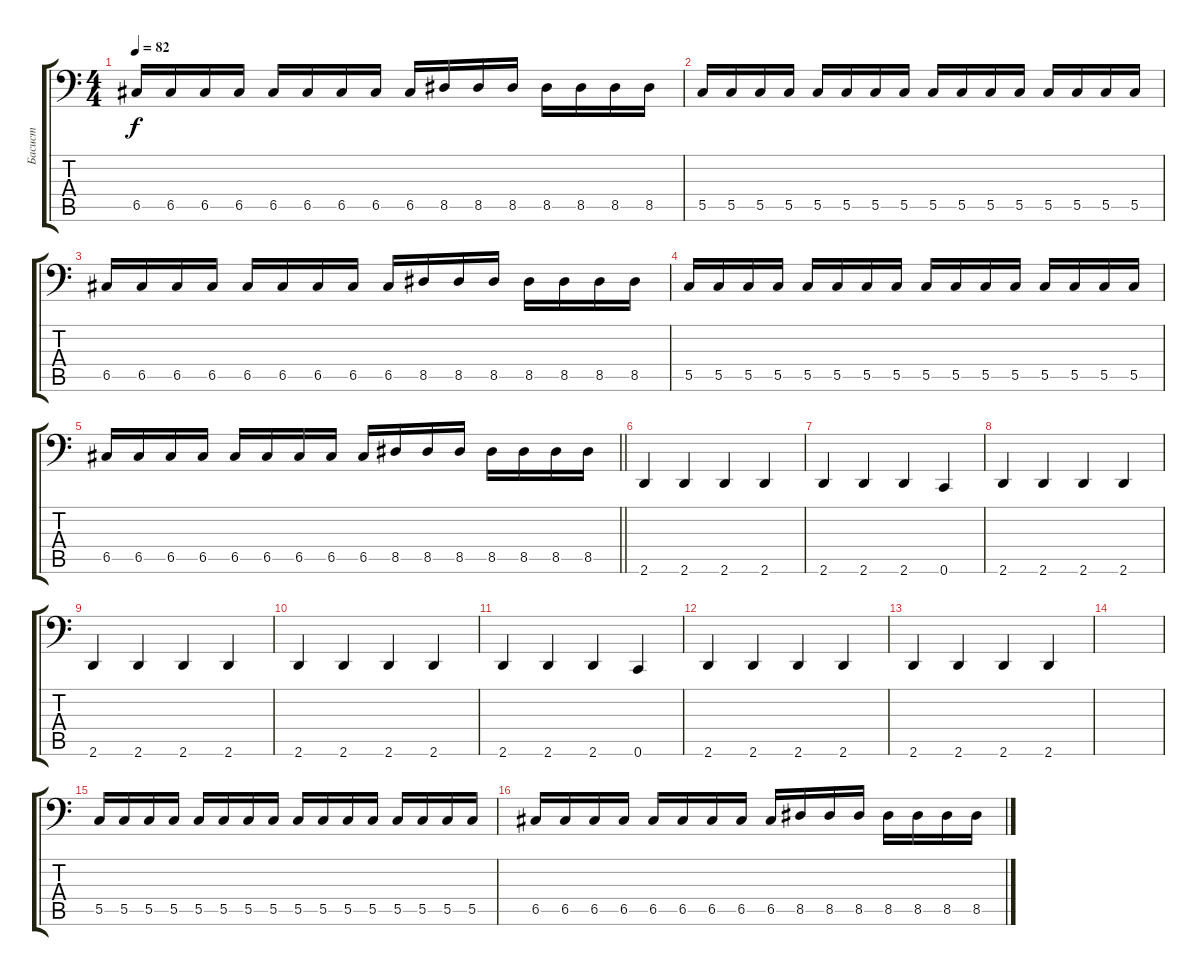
\track ("Басист" "Басист") {instrument electricbassfinger}
\staff {score tabs}
\tuning (E4 B3 G3 C2 G1 C1) {hide}
\ts (4 4)
\tempo 82
\clef f4
\ks c
6.5.16{dy f} 6.5.16 6.5.16 6.5.16 6.5.16 6.5.16 6.5.16 6.5.16 6.5.16 8.5.16 8.5.16 8.5.16 8.5.16 8.5.16 8.5.16 8.5.16 |
5.5.16 5.5.16 5.5.16 5.5.16 5.5.16 5.5.16 5.5.16 5.5.16 5.5.16 5.5.16 5.5.16 5.5.16 5.5.16 5.5.16 5.5.16 5.5.16 |
6.5.16 6.5.16 6.5.16 6.5.16 6.5.16 6.5.16 6.5.16 6.5.16 6.5.16 8.5.16 8.5.16 8.5.16 8.5.16 8.5.16 8.5.16 8.5.16 |
5.5.16 5.5.16 5.5.16 5.5.16 5.5.16 5.5.16 5.5.16 5.5.16 5.5.16 5.5.16 5.5.16 5.5.16 5.5.16 5.5.16 5.5.16 5.5.16 |
\barLineRight lightlight
6.5.16 6.5.16 6.5.16 6.5.16 6.5.16 6.5.16 6.5.16 6.5.16 6.5.16 8.5.16 8.5.16 8.5.16 8.5.16 8.5.16 8.5.16 8.5.16 |
2.6.4 2.6.4 2.6.4 2.6.4 |
2.6.4 2.6.4 2.6.4 0.6.4 |
2.6.4 2.6.4 2.6.4 2.6.4 |
2.6.4 2.6.4 2.6.4 2.6.4 |
2.6.4 2.6.4 2.6.4 2.6.4 |
2.6.4 2.6.4 2.6.4 0.6.4 |
2.6.4 2.6.4 2.6.4 2.6.4 |
2.6.4 2.6.4 2.6.4 2.6.4 |
|
5.5.16 5.5.16 5.5.16 5.5.16 5.5.16 5.5.16 5.5.16 5.5.16 5.5.16 5.5.16 5.5.16 5.5.16 5.5.16 5.5.16 5.5.16 5.5.16 |
6.5.16 6.5.16 6.5.16 6.5.16 6.5.16 6.5.16 6.5.16 6.5.16 6.5.16 8.5.16 8.5.16 8.5.16 8.5.16 8.5.16 8.5.16 8.5.16
